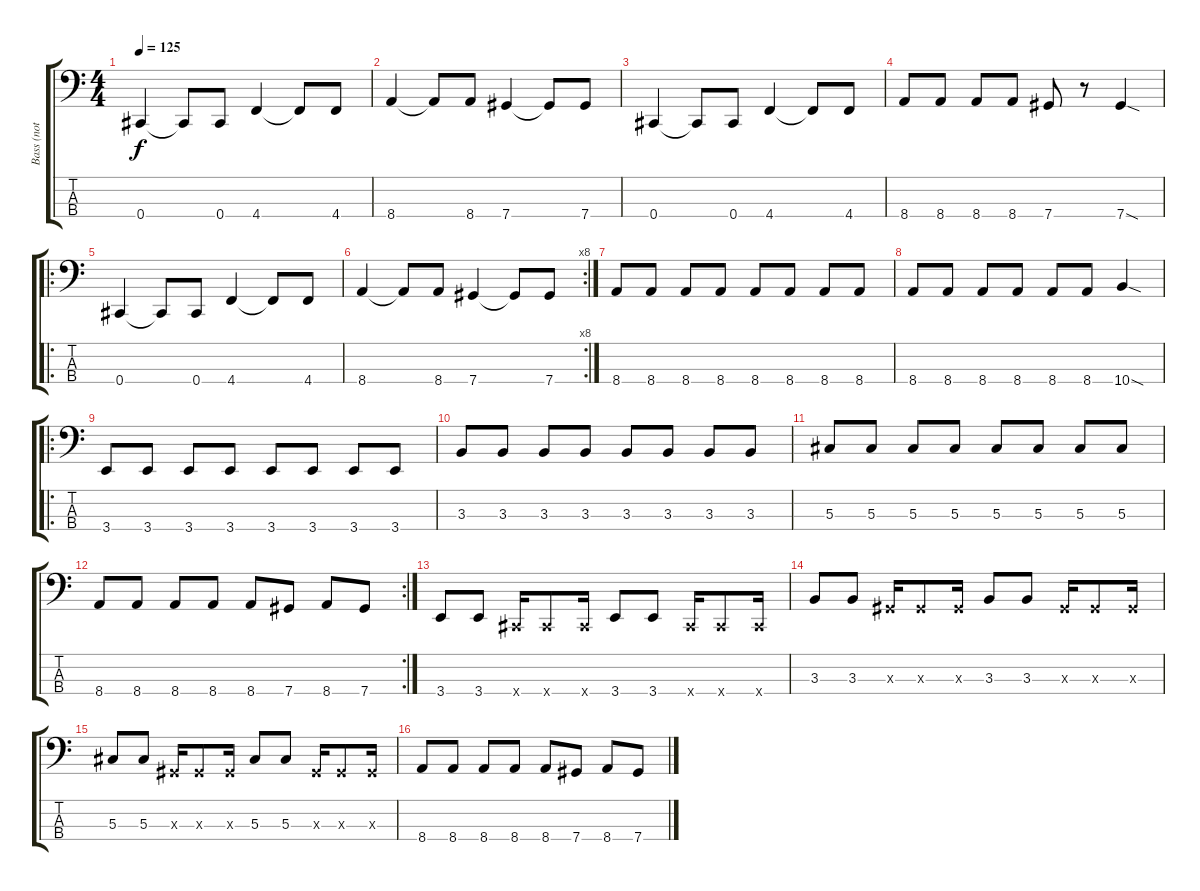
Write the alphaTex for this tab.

\track ("Bass (not exact on chorus)" "Bass (not ") {instrument electricbasspick}
\staff {score tabs}
\tuning (Gb2 Db2 Ab1 Db1) {hide}
\ts (4 4)
\tempo 125
\clef f4
\ks c
0.4.4{dy f} 0.4{t}.8 0.4.8 4.4.4 4.4{t}.8 4.4.8 |
8.4.4 8.4{t}.8 8.4.8 7.4.4 7.4{t}.8 7.4.8 |
0.4.4 0.4{t}.8 0.4.8 4.4.4 4.4{t}.8 4.4.8 |
8.4.8 8.4.8 8.4.8 8.4.8 7.4.8 r.8 7.4{sod}.4 |
\ro
0.4.4 0.4{t}.8 0.4.8 4.4.4 4.4{t}.8 4.4.8 |
\rc 8
8.4.4 8.4{t}.8 8.4.8 7.4.4 7.4{t}.8 7.4.8 |
8.4.8 8.4.8 8.4.8 8.4.8 8.4.8 8.4.8 8.4.8 8.4.8 |
8.4.8 8.4.8 8.4.8 8.4.8 8.4.8 8.4.8 10.4{sod}.4 |
\ro
3.4.8 3.4.8 3.4.8 3.4.8 3.4.8 3.4.8 3.4.8 3.4.8 |
3.3.8 3.3.8 3.3.8 3.3.8 3.3.8 3.3.8 3.3.8 3.3.8 |
5.3.8 5.3.8 5.3.8 5.3.8 5.3.8 5.3.8 5.3.8 5.3.8 |
\rc 2
8.4.8 8.4.8 8.4.8 8.4.8 8.4.8 7.4.8 8.4.8 7.4.8 |
3.4.8 3.4.8 0.4{x}.16 0.4{x}.8 0.4{x}.16 3.4.8 3.4.8 0.4{x}.16 0.4{x}.8 0.4{x}.16 |
3.3.8 3.3.8 0.3{x}.16 0.3{x}.8 0.3{x}.16 3.3.8 3.3.8 0.3{x}.16 0.3{x}.8 0.3{x}.16 |
5.3.8 5.3.8 0.3{x}.16 0.3{x}.8 0.3{x}.16 5.3.8 5.3.8 0.3{x}.16 0.3{x}.8 0.3{x}.16 |
8.4.8 8.4.8 8.4.8 8.4.8 8.4.8 7.4.8 8.4.8 7.4.8
